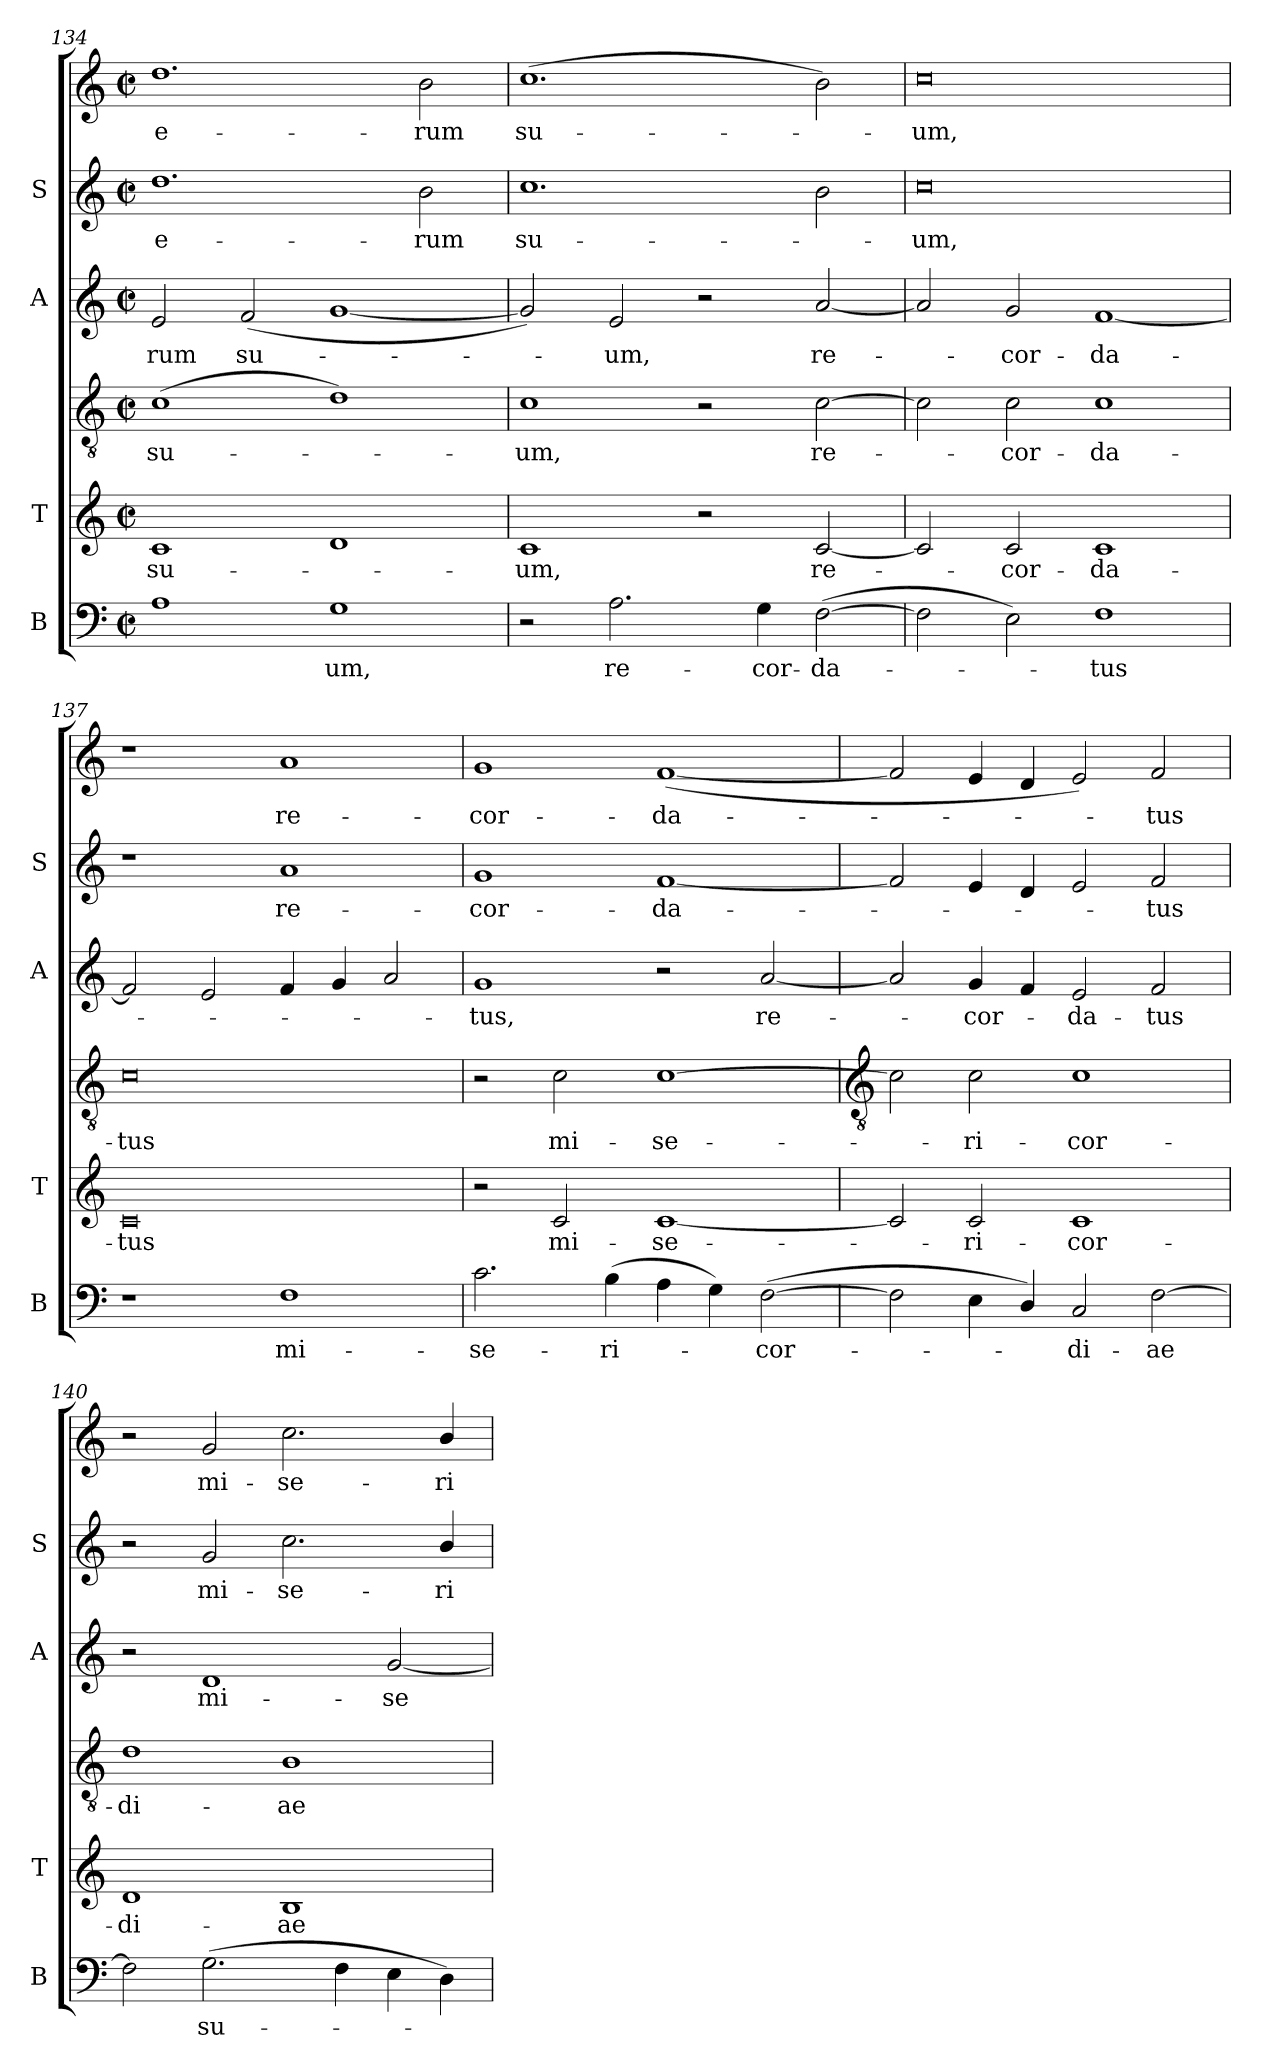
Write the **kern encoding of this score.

**kern	**text	**kern	**text	**kern	**text	**kern	**text	**kern	**text	**kern	**text
*part4	*part4	*part3	*part3	*part3	*part3	*part2	*part2	*part1	*part1	*part1	*part1
*staff6	*staff6	*staff5	*staff5	*staff4	*staff4	*staff3	*staff3	*staff2	*staff2	*staff1	*staff1
*I"B	*	*I"T	*	*	*	*I"A	*	*I"S	*	*	*
*I'B	*	*I'T	*	*	*	*I'A	*	*I'S	*	*	*
*clefF4	*	*	*	*clefGv2	*	*clefG2	*	*clefG2	*	*clefG2	*
*k[]	*	*k[]	*	*k[]	*	*k[]	*	*k[]	*	*k[]	*
*C:	*	*C:	*	*C:	*	*C:	*	*C:	*	*C:	*
*M4/2	*	*M4/2	*	*M4/2	*	*M4/2	*	*M4/2	*	*M4/2	*
*met(c|)	*	*met(c|)	*	*met(c|)	*	*met(c|)	*	*met(c|)	*	*met(c|)	*
=134	=134	=134	=134	=134	=134	=134	=134	=134	=134	=134	=134
!	!	!	!LO:LY:b	!	!LO:LY:b	!	!LO:LY:b	!	!LO:LY:b	!	!LO:LY:b
1A	.	1c	su-	(>1c	su-	2e	-rum	1.dd	-e-	1.dd	-e-
!	!	!	!	!	!	!	!LO:LY:b	!	!	!	!
.	.	.	.	.	.	(<2f	su-	.	.	.	.
!	!LO:LY:b	!	!	!	!	!	!	!	!	!	!
1G	um,	1d	.	1d)	.	[1g	.	.	.	.	.
!	!	!	!	!	!	!	!	!	!LO:LY:b	!	!LO:LY:b
.	.	.	.	.	.	.	.	2b	-rum	2b	-rum
=135	=135	=135	=135	=135	=135	=135	=135	=135	=135	=135	=135
!	!	!	!LO:LY:b	!	!LO:LY:b	!	!	!	!LO:LY:b	!	!LO:LY:b
2r	.	1c	um,	1c	um,	2g])	.	1.cc	su-	(>1.cc	su-
!	!LO:LY:b	!	!	!	!	!	!LO:LY:b	!	!	!	!
2.A	re-	.	.	.	.	2e	um,	.	.	.	.
.	.	2r	.	2r	.	2r	.	.	.	.	.
!	!LO:LY:b	!	!	!	!	!	!	!	!	!	!
4G	-cor-	.	.	.	.	.	.	.	.	.	.
!	!LO:LY:b	!	!LO:LY:b	!	!LO:LY:b	!	!LO:LY:b	!	!	!	!
(>[2F	-da-	[2c	re-	[2c	re-	[2a	re-	2b	.	2b)	.
=136	=136	=136	=136	=136	=136	=136	=136	=136	=136	=136	=136
!	!	!	!	!	!	!	!	!	!LO:LY:b	!	!LO:LY:b
2F]	.	2c]	.	2c]	.	2a]	.	0cc	um,	0cc	um,
!	!	!	!LO:LY:b	!	!LO:LY:b	!	!LO:LY:b	!	!	!	!
2E)	.	2c	cor-	2c	cor-	2g	cor-	.	.	.	.
!	!LO:LY:b	!	!LO:LY:b	!	!LO:LY:b	!	!LO:LY:b	!	!	!	!
1F	tus	1c	-da-	1c	-da-	[1f	-da-	.	.	.	.
=137	=137	=137	=137	=137	=137	=137	=137	=137	=137	=137	=137
!	!	!	!LO:LY:b	!	!LO:LY:b	!	!	!	!	!	!
1r	.	0c	-tus	0c	-tus	2f]	.	1r	.	1r	.
.	.	.	.	.	.	2e	.	.	.	.	.
!	!LO:LY:b	!	!	!	!	!	!	!	!LO:LY:b	!	!LO:LY:b
1F	mi-	.	.	.	.	4f	.	1a	re-	1a	re-
.	.	.	.	.	.	4g	.	.	.	.	.
.	.	.	.	.	.	2a	.	.	.	.	.
=138	=138	=138	=138	=138	=138	=138	=138	=138	=138	=138	=138
!	!LO:LY:b	!	!	!	!	!	!LO:LY:b	!	!LO:LY:b	!	!LO:LY:b
2.c	-se-	2r	.	2r	.	1g	tus,	1g	-cor-	1g	-cor-
!	!	!	!LO:LY:b	!	!LO:LY:b	!	!	!	!	!	!
.	.	2c	mi-	2c	mi-	.	.	.	.	.	.
!	!LO:LY:b	!	!	!	!	!	!	!	!	!	!
(>4B	-ri-	.	.	.	.	.	.	.	.	.	.
!	!	!	!LO:LY:b	!	!LO:LY:b	!	!	!	!LO:LY:b	!	!LO:LY:b
4A	.	[1c	-se-	[1c	-se-	2r	.	[1f	-da-	(<[1f	-da-
4G)	.	.	.	.	.	.	.	.	.	.	.
!	!LO:LY:b	!	!	!	!	!	!LO:LY:b	!	!	!	!
(>[2F	cor-	.	.	.	.	[2a	re-	.	.	.	.
!!LO:LB:g=z
=139	=139	=139	=139	=139	=139	=139	=139	=139	=139	=139	=139
*	*	*	*	*clefGv2	*	*	*	*	*	*	*
2F]	.	2c]	.	2c]	.	2a]	.	2f]	.	2f]	.
!	!	!	!LO:LY:b	!	!LO:LY:b	!	!LO:LY:b	!	!	!	!
4E	.	2c	ri-	2c	ri-	4g	cor-	4e	.	4e	.
4D/)	.	.	.	.	.	4f	.	4d	.	4d	.
!	!LO:LY:b	!	!LO:LY:b	!	!LO:LY:b	!	!LO:LY:b	!	!	!	!
2C	di-	1c	-cor-	1c	-cor-	2e	-da-	2e	.	2e)	.
!	!LO:LY:b	!	!	!	!	!	!LO:LY:b	!	!LO:LY:b	!	!LO:LY:b
[2F	-ae	.	.	.	.	2f	-tus	2f	tus	2f	tus
!!LO:LB:g=z
=140	=140	=140	=140	=140	=140	=140	=140	=140	=140	=140	=140
!	!	!	!LO:LY:b	!	!LO:LY:b	!	!	!	!	!	!
2F]	.	1d	-di-	1d	-di-	2r	.	2r	.	2r	.
!	!LO:LY:b	!	!	!	!	!	!LO:LY:b	!	!LO:LY:b	!	!LO:LY:b
(>2.G	su-	.	.	.	.	1d	mi-	2g	mi-	2g	mi-
!	!	!	!LO:LY:b	!	!LO:LY:b	!	!	!	!LO:LY:b	!	!LO:LY:b
.	.	1B	-ae	1B	-ae	.	.	2.cc	-se-	2.cc	-se-
4F	.	.	.	.	.	.	.	.	.	.	.
!	!	!	!	!	!	!	!LO:LY:b	!	!	!	!
4E	.	.	.	.	.	[2g	-se-	.	.	.	.
!	!	!	!	!	!	!	!	!	!LO:LY:b	!	!LO:LY:b
4D)	.	.	.	.	.	.	.	4b/	-ri-	4b/	-ri-
=	=	=	=	=	=	=	=	=	=	=	=
*-	*-	*-	*-	*-	*-	*-	*-	*-	*-	*-	*-
